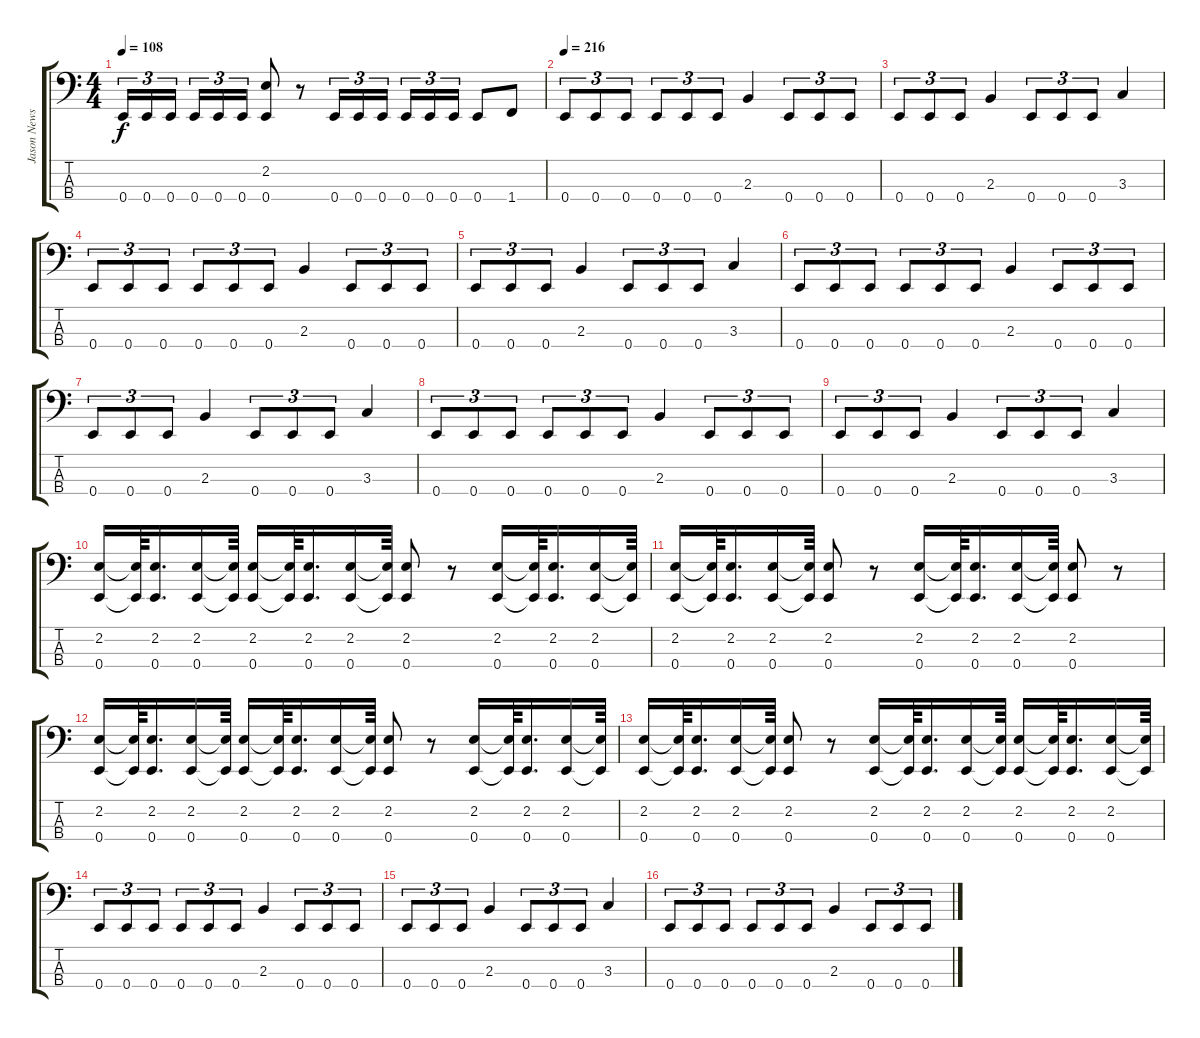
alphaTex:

\track ("Jason Newsted" "Jason News") {instrument electricbassfinger}
\staff {score tabs}
\tuning (G2 D2 A1 E1) {hide}
\ts (4 4)
\tempo 108
\clef f4
\ks c
0.4.16{tu (3 2) dy f} 0.4.16{tu (3 2)} 0.4.16{tu (3 2) beam splitsecondary} 0.4.16{tu (3 2)} 0.4.16{tu (3 2)} 0.4.16{tu (3 2)} (2.2 0.4).8 r.8 0.4.16{tu (3 2)} 0.4.16{tu (3 2)} 0.4.16{tu (3 2) beam splitsecondary} 0.4.16{tu (3 2)} 0.4.16{tu (3 2)} 0.4.16{tu (3 2)} 0.4.8 1.4.8 |
\tempo 216
0.4.8{tu (3 2)} 0.4.8{tu (3 2)} 0.4.8{tu (3 2)} 0.4.8{tu (3 2)} 0.4.8{tu (3 2)} 0.4.8{tu (3 2)} 2.3.4 0.4.8{tu (3 2)} 0.4.8{tu (3 2)} 0.4.8{tu (3 2)} |
0.4.8{tu (3 2)} 0.4.8{tu (3 2)} 0.4.8{tu (3 2)} 2.3.4 0.4.8{tu (3 2)} 0.4.8{tu (3 2)} 0.4.8{tu (3 2)} 3.3.4 |
0.4.8{tu (3 2)} 0.4.8{tu (3 2)} 0.4.8{tu (3 2)} 0.4.8{tu (3 2)} 0.4.8{tu (3 2)} 0.4.8{tu (3 2)} 2.3.4 0.4.8{tu (3 2)} 0.4.8{tu (3 2)} 0.4.8{tu (3 2)} |
0.4.8{tu (3 2)} 0.4.8{tu (3 2)} 0.4.8{tu (3 2)} 2.3.4 0.4.8{tu (3 2)} 0.4.8{tu (3 2)} 0.4.8{tu (3 2)} 3.3.4 |
0.4.8{tu (3 2)} 0.4.8{tu (3 2)} 0.4.8{tu (3 2)} 0.4.8{tu (3 2)} 0.4.8{tu (3 2)} 0.4.8{tu (3 2)} 2.3.4 0.4.8{tu (3 2)} 0.4.8{tu (3 2)} 0.4.8{tu (3 2)} |
0.4.8{tu (3 2)} 0.4.8{tu (3 2)} 0.4.8{tu (3 2)} 2.3.4 0.4.8{tu (3 2)} 0.4.8{tu (3 2)} 0.4.8{tu (3 2)} 3.3.4 |
0.4.8{tu (3 2)} 0.4.8{tu (3 2)} 0.4.8{tu (3 2)} 0.4.8{tu (3 2)} 0.4.8{tu (3 2)} 0.4.8{tu (3 2)} 2.3.4 0.4.8{tu (3 2)} 0.4.8{tu (3 2)} 0.4.8{tu (3 2)} |
0.4.8{tu (3 2)} 0.4.8{tu (3 2)} 0.4.8{tu (3 2)} 2.3.4 0.4.8{tu (3 2)} 0.4.8{tu (3 2)} 0.4.8{tu (3 2)} 3.3.4 |
(2.2 0.4).16 (2.2{t} 0.4{t}).64 (2.2 0.4).16{d} (2.2 0.4).16 (2.2{t} 0.4{t}).64 (2.2 0.4).16 (2.2{t} 0.4{t}).64 (2.2 0.4).16{d} (2.2 0.4).16 (2.2{t} 0.4{t}).64 (2.2 0.4).8 r.8 (2.2 0.4).16 (2.2{t} 0.4{t}).64 (2.2 0.4).16{d} (2.2 0.4).16 (2.2{t} 0.4{t}).64 |
(2.2 0.4).16 (2.2{t} 0.4{t}).64 (2.2 0.4).16{d} (2.2 0.4).16 (2.2{t} 0.4{t}).64 (2.2 0.4).8 r.8 (2.2 0.4).16 (2.2{t} 0.4{t}).64 (2.2 0.4).16{d} (2.2 0.4).16 (2.2{t} 0.4{t}).64 (2.2 0.4).8 r.8 |
(2.2 0.4).16 (2.2{t} 0.4{t}).64 (2.2 0.4).16{d} (2.2 0.4).16 (2.2{t} 0.4{t}).64 (2.2 0.4).16 (2.2{t} 0.4{t}).64 (2.2 0.4).16{d} (2.2 0.4).16 (2.2{t} 0.4{t}).64 (2.2 0.4).8 r.8 (2.2 0.4).16 (2.2{t} 0.4{t}).64 (2.2 0.4).16{d} (2.2 0.4).16 (2.2{t} 0.4{t}).64 |
(2.2 0.4).16 (2.2{t} 0.4{t}).64 (2.2 0.4).16{d} (2.2 0.4).16 (2.2{t} 0.4{t}).64 (2.2 0.4).8 r.8 (2.2 0.4).16 (2.2{t} 0.4{t}).64 (2.2 0.4).16{d} (2.2 0.4).16 (2.2{t} 0.4{t}).64 (2.2 0.4).16 (2.2{t} 0.4{t}).64 (2.2 0.4).16{d} (2.2 0.4).16 (2.2{t} 0.4{t}).64 |
0.4.8{tu (3 2)} 0.4.8{tu (3 2)} 0.4.8{tu (3 2)} 0.4.8{tu (3 2)} 0.4.8{tu (3 2)} 0.4.8{tu (3 2)} 2.3.4 0.4.8{tu (3 2)} 0.4.8{tu (3 2)} 0.4.8{tu (3 2)} |
0.4.8{tu (3 2)} 0.4.8{tu (3 2)} 0.4.8{tu (3 2)} 2.3.4 0.4.8{tu (3 2)} 0.4.8{tu (3 2)} 0.4.8{tu (3 2)} 3.3.4 |
0.4.8{tu (3 2)} 0.4.8{tu (3 2)} 0.4.8{tu (3 2)} 0.4.8{tu (3 2)} 0.4.8{tu (3 2)} 0.4.8{tu (3 2)} 2.3.4 0.4.8{tu (3 2)} 0.4.8{tu (3 2)} 0.4.8{tu (3 2)}
